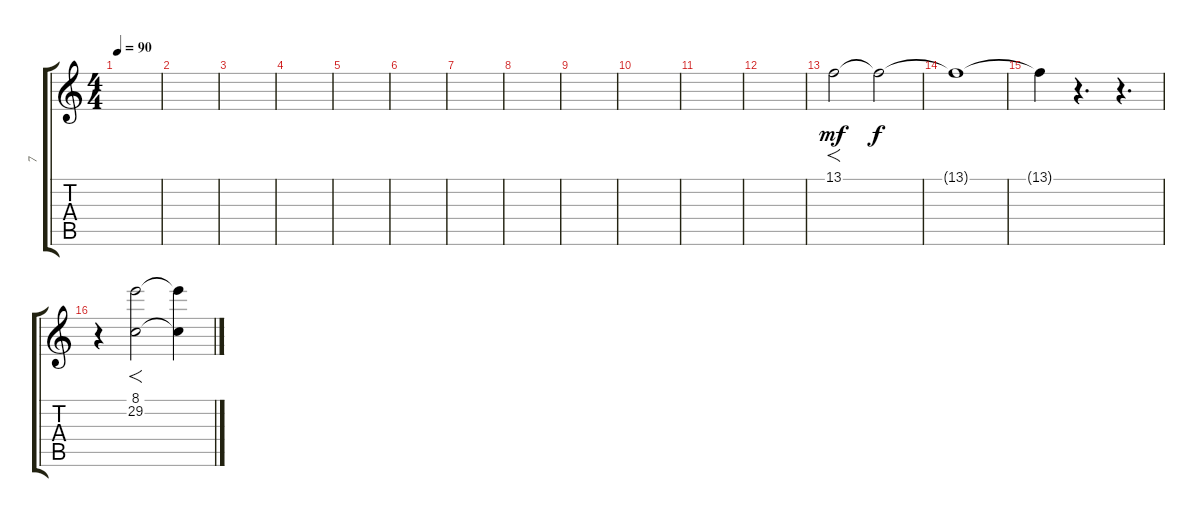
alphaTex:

\track ("7" "7") {instrument stringensemble1}
\staff {score tabs}
\tuning (E4 B3 G3 D3 A2 E2) {hide}
\ts (4 4)
\tempo 90
\clef g2
\ks c
|
|
|
|
|
|
|
|
|
|
|
|
13.1.2{f dy mf volume 6} 13.1{t}.2{dy f volume 0} |
13.1{t}.1 |
13.1{t}.4 r.4{d} r.4{d volume 6} |
r.4 (8.1 29.2).2{f} (8.1{t} 29.2{t}).4{volume 0}
